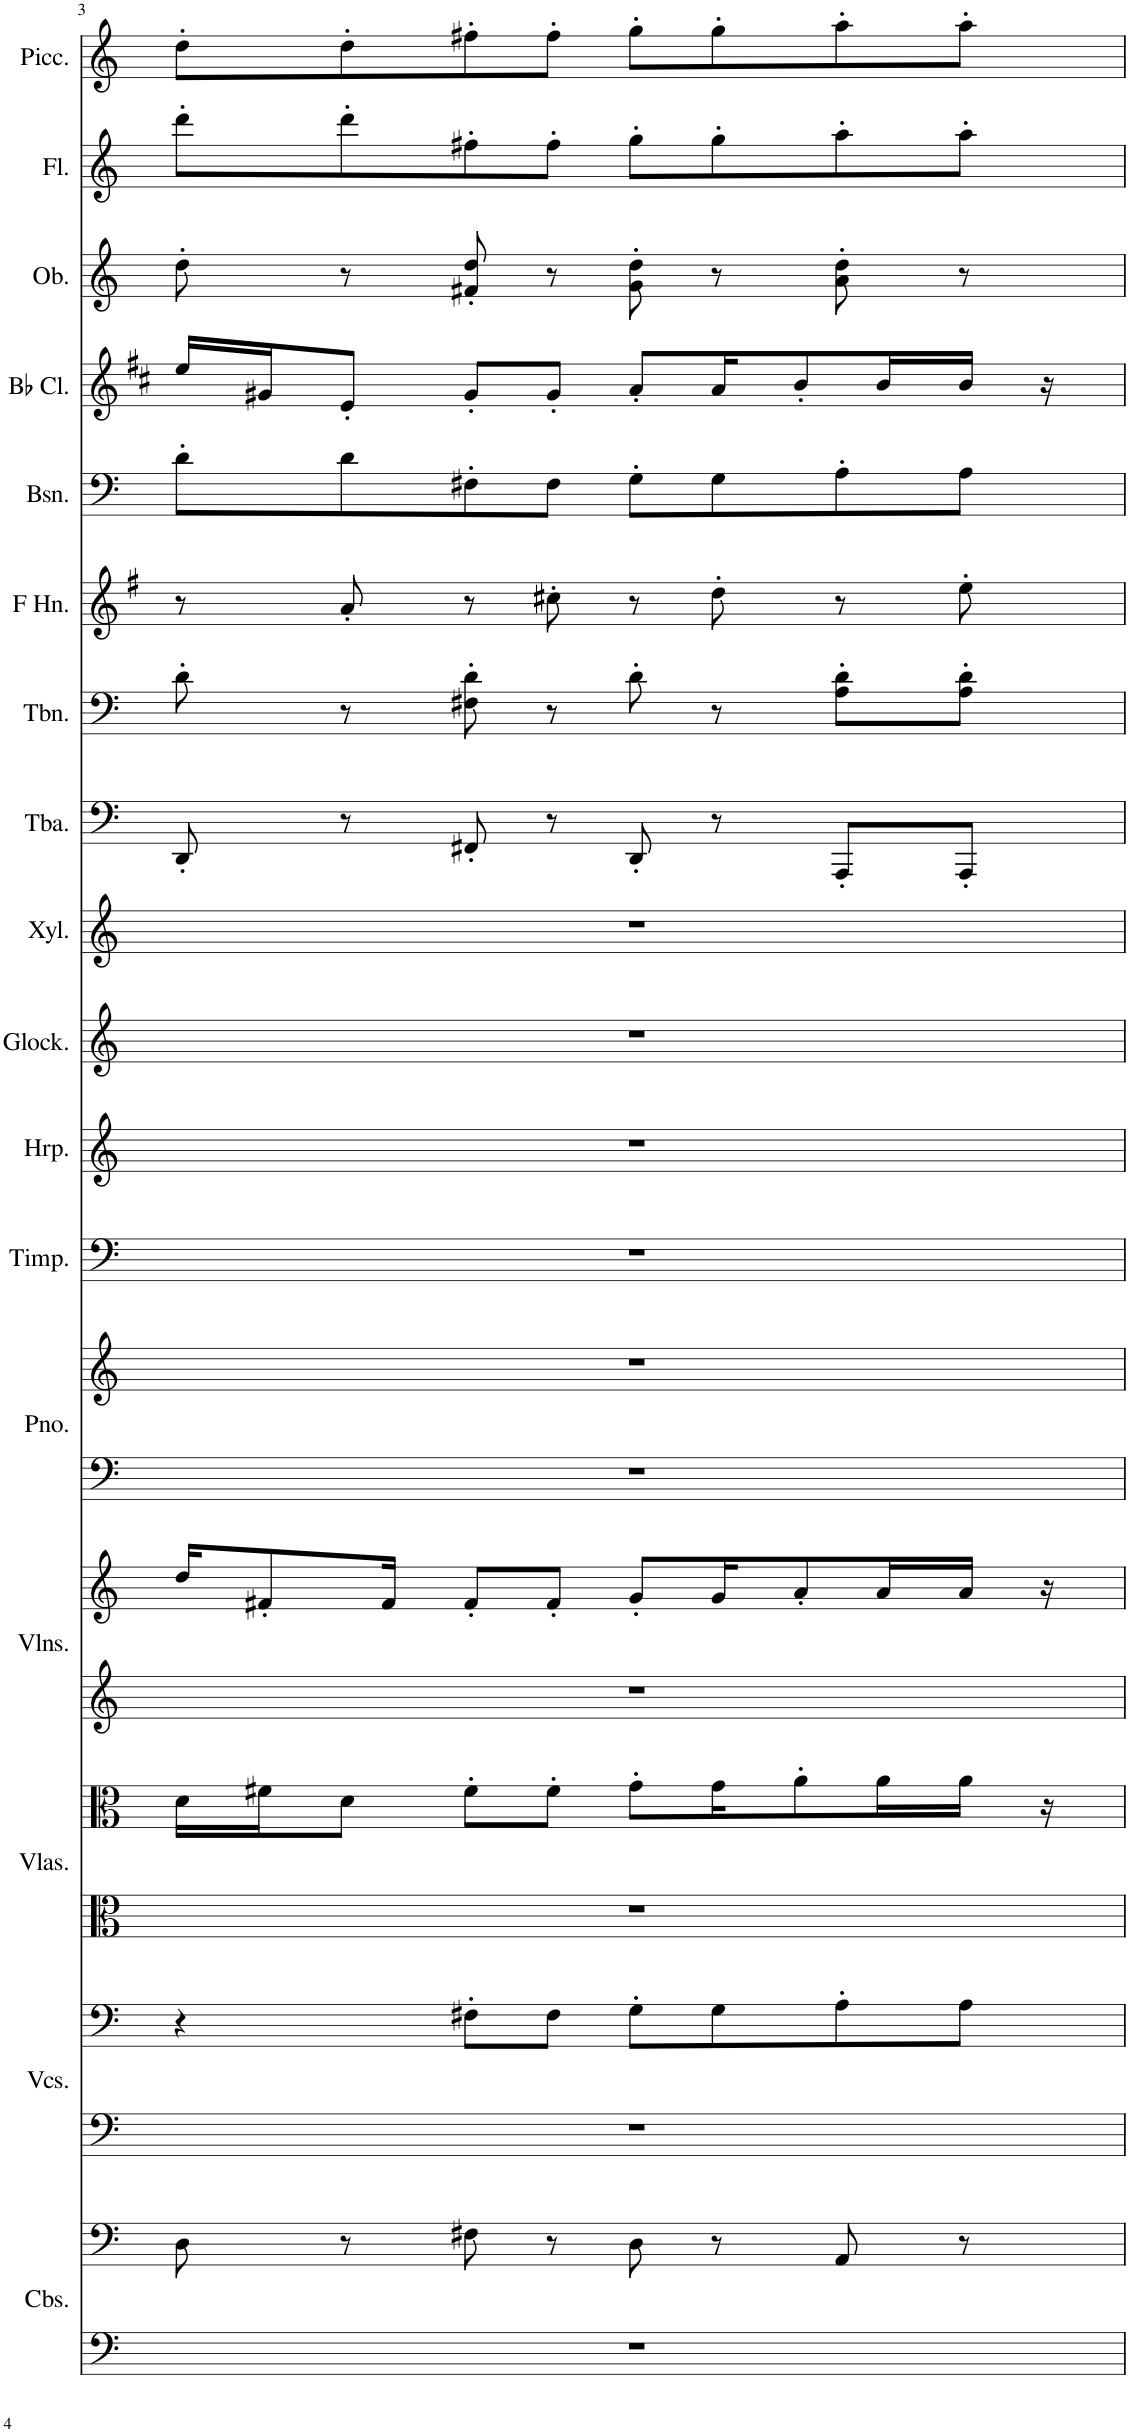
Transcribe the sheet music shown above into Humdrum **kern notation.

**kern	**kern	**kern	**kern	**kern	**kern	**kern	**kern	**kern	**kern	**kern	**kern	**kern	**kern	**kern	**kern	**kern	**kern	**kern	**kern	**kern	**kern
*part17	*part17	*part16	*part16	*part15	*part15	*part14	*part14	*part13	*part13	*part12	*part11	*part10	*part9	*part8	*part7	*part6	*part5	*part4	*part3	*part2	*part1
*staff22	*staff21	*staff20	*staff19	*staff18	*staff17	*staff16	*staff15	*staff14	*staff13	*staff12	*staff11	*staff10	*staff9	*staff8	*staff7	*staff6	*staff5	*staff4	*staff3	*staff2	*staff1
*I"Contrabasses	*	*I"Violoncellos	*	*I"Violas	*	*I"Violins	*	*I"Piano	*	*I"Timpani	*I"Harp	*I"Glockenspiel	*I"Xylophone	*I"Tuba	*I"Trombone	*I"Horn in F	*I"Bassoon	*I"Bb Clarinet	*I"Oboe	*I"Flute	*I"Piccolo
*I'Cbs.	*	*I'Vcs.	*	*I'Vlas.	*	*I'Vlns.	*	*I'Pno.	*	*I'Timp.	*I'Hrp.	*I'Glock.	*I'Xyl.	*I'Tba.	*I'Tbn.	*	*I'Bsn.	*I'Bb Cl.	*I'Ob.	*I'Fl.	*I'Picc.
!!LO:PB:g=z
*clefF4	*clefF4	*clefF4	*clefF4	*clefC3	*clefC3	*clefG2	*clefG2	*clefF4	*clefG2	*clefF4	*clefG2	*clefG2	*clefG2	*clefF4	*clefF4	*clefG2	*clefF4	*clefG2	*clefG2	*clefG2	*clefG2
*Trd7c12	*Trd7c12	*	*	*	*	*	*	*	*	*	*	*Trd-14c-24	*Trd-7c-12	*	*	*Trd4c7	*	*Trd1c2	*	*	*Trd-7c-12
*k[]	*k[]	*k[]	*k[]	*k[]	*k[]	*k[]	*k[]	*k[]	*k[]	*k[]	*k[]	*k[]	*k[]	*k[]	*k[]	*k[f#]	*k[]	*k[f#c#]	*k[]	*k[]	*k[]
*M4/4	*M4/4	*M4/4	*M4/4	*M4/4	*M4/4	*M4/4	*M4/4	*M4/4	*M4/4	*M4/4	*M4/4	*M4/4	*M4/4	*M4/4	*M4/4	*M4/4	*M4/4	*M4/4	*M4/4	*M4/4	*M4/4
=3	=3	=3	=3	=3	=3	=3	=3	=3	=3	=3	=3	=3	=3	=3	=3	=3	=3	=3	=3	=3	=3
1r	8D\	1r	4r	1r	16d\LL	1r	16dd/KL	1r	1r	1r	1r	1r	1r	8DD'/	8d'\	8r	8d'\L	16ee/LL	8dd'\	8ddd'\L	8dd'\L
.	.	.	.	.	16f#X\J	.	8f#X'/	.	.	.	.	.	.	.	.	.	.	16g#X/J	.	.	.
.	8r	.	.	.	8d\J	.	.	.	.	.	.	.	.	8r	8r	8a'/	8d\	8e'/J	8r	8ddd'\	8dd'\
.	.	.	.	.	.	.	16f#/Jk	.	.	.	.	.	.	.	.	.	.	.	.	.	.
.	8F#X\	.	8F#X'\L	.	8f#'\L	.	8f#'/L	.	.	.	.	.	.	8FF#X'/	8F#X\' 8d\'	8r	8F#X'\	8g#'/L	8f#X/' 8dd/'	8ff#X'\	8ff#X'\
.	8r	.	8F#\J	.	8f#'\J	.	8f#'/J	.	.	.	.	.	.	8r	8r	8cc#X'\	8F#\J	8g#'/J	8r	8ff#'\J	8ff#'\J
.	8D\	.	8G'\L	.	8g'\L	.	8g'/L	.	.	.	.	.	.	8DD'/	8d'\	8r	8G'\L	8a'/L	8g\' 8dd\'	8gg'\L	8gg'\L
.	8r	.	8G\	.	16g\K	.	16g/K	.	.	.	.	.	.	8r	8r	8dd'\	8G\	16a/K	8r	8gg'\	8gg'\
.	.	.	.	.	8a'\	.	8a'/	.	.	.	.	.	.	.	.	.	.	8b'/	.	.	.
.	8AA/	.	8A'\	.	.	.	.	.	.	.	.	.	.	8AAA'/L	8A\' 8d\'L	8r	8A'\	.	8a\' 8dd\'	8aa'\	8aa'\
.	.	.	.	.	16a\L	.	16a/L	.	.	.	.	.	.	.	.	.	.	16b/L	.	.	.
.	8r	.	8A\J	.	16a\JJ	.	16a/JJ	.	.	.	.	.	.	8AAA'/J	8A\' 8d\'J	8ee'\	8A\J	16b/JJ	8r	8aa'\J	8aa'\J
.	.	.	.	.	16r	.	16r	.	.	.	.	.	.	.	.	.	.	16r	.	.	.
=	=	=	=	=	=	=	=	=	=	=	=	=	=	=	=	=	=	=	=	=	=
*-	*-	*-	*-	*-	*-	*-	*-	*-	*-	*-	*-	*-	*-	*-	*-	*-	*-	*-	*-	*-	*-
